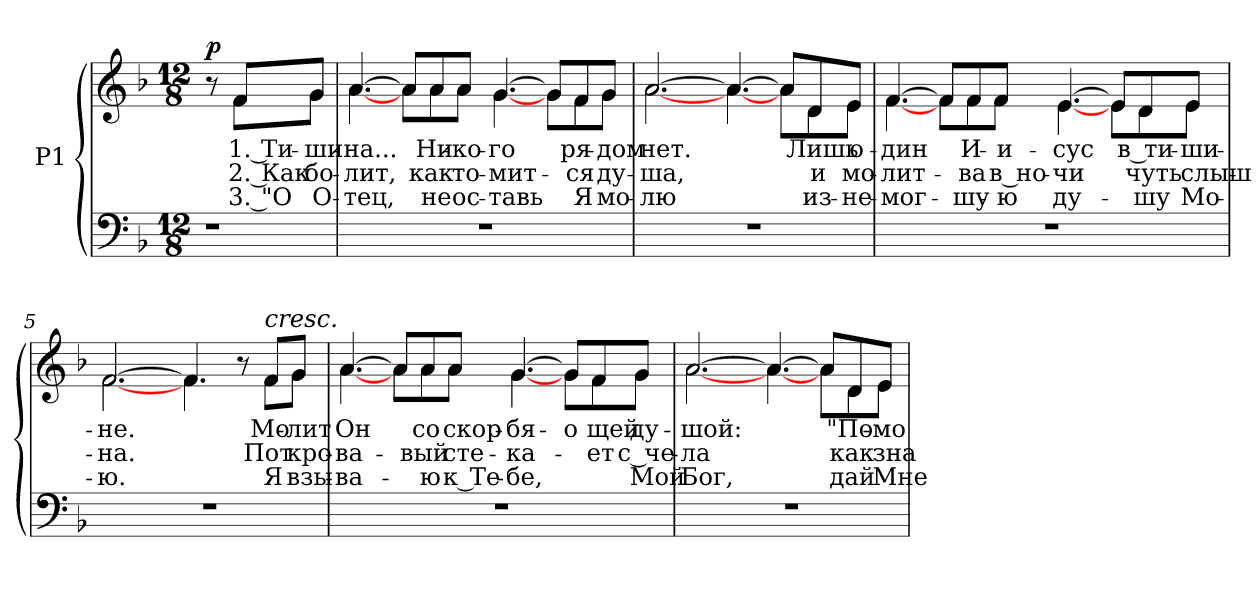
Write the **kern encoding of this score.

**kern	**kern	**text	**text	**text	**dynam
*part1	*part1	*part1	*part1	*part1	*part1
*staff2	*staff1	*staff1	*staff1	*staff1	*staff1/2
*I"P1	*	*	*	*	*
!!LO:PB:g=z
*clefF4	*clefG2	*	*	*	*
*k[b-]	*k[b-]	*	*	*	*
*d:	*d:	*	*	*	*
*M12/8	*M12/8	*	*	*	*
=1	=1	=1	=1	=1	=1
!	!LO:TX:a:B:t=Espressivo	!	!	!	!
!LO:N:vis=1	!	!	!	!	!
*	*^	*	*	*	*
4.r	8r	8ryy	.	.	.	p
!	!	!	!LO:LY:b:color=#000000	!LO:LY:b:color=#000000	!LO:LY:b:color=#000000	!
.	8fi/L	8fi\L	1. Ти-	2. Как	3. "О	.
!	!	!	!LO:LY:b:color=#000000	!LO:LY:b:color=#000000	!LO:LY:b:color=#000000	!
.	8gi/J	8gi\J	-ши-	бо-	-О-	.
=2	=2	=2	=2	=2	=2	=2
!LO:N:vis=1	!	!	!	!	!	!
!	!	!	!LO:LY:b:color=#000000	!LO:LY:b:color=#000000	!LO:LY:b:color=#000000	!
1.r	[4.ai/	[4.ai\	-на...	лит,	-тец,	.
.	8ai/L]	8ai\L	.	.	.	.
!	!	!	!LO:LY:b:color=#000000	!LO:LY:b:color=#000000	!LO:LY:b:color=#000000	!
.	8ai/	8ai\	Ни-	как	не	.
!	!	!	!LO:LY:b:color=#000000	!LO:LY:b:color=#000000	!LO:LY:b:color=#000000	!
.	8ai/J	8ai\J	-ко-	то-	-ос-	.
!	!	!	!LO:LY:b:color=#000000	!LO:LY:b:color=#000000	!LO:LY:b:color=#000000	!
.	[4.gi/	[4.gi\	-го	-мит-	-тавь	.
.	8gi/L]	8gi\L	.	.	.	.
!	!	!	!LO:LY:b:color=#000000	!LO:LY:b:color=#000000	!LO:LY:b:color=#000000	!
.	8fi/	8fi\	ря-	ся	Я	.
!	!	!	!LO:LY:b:color=#000000	!LO:LY:b:color=#000000	!LO:LY:b:color=#000000	!
.	8gi/J	8gi\J	-дом	ду-	-мо-	.
=3	=3	=3	=3	=3	=3	=3
!LO:N:vis=1	!	!	!	!	!	!
!	!	!	!LO:LY:b:color=#000000	!LO:LY:b:color=#000000	!LO:LY:b:color=#000000	!
1.r	[2.ai/	[2.ai\	нет.	-ша,	лю	.
.	4.ai/_	[4.ai\	.	.	.	.
.	8ai/L]	8ai\L	.	.	.	.
!	!	!	!LO:LY:b:color=#000000	!LO:LY:b:color=#000000	!LO:LY:b:color=#000000	!
.	8di/	8di\	Лишь	-и	из-	.
!	!	!	!LO:LY:b:color=#000000	!LO:LY:b:color=#000000	!LO:LY:b:color=#000000	!
.	8ei/J	8ei\J	о-	мо-	-не-	.
!!LO:LB:g=z	!!
=4	=4	=4	=4	=4	=4	=4
!LO:N:vis=1	!	!	!	!	!	!
!	!	!	!LO:LY:b:color=#000000	!LO:LY:b:color=#000000	!LO:LY:b:color=#000000	!
1.r	[4.fi/	[4.fi\	-дин	-лит-	-мог-	.
.	8fi/L]	8fi\L	.	.	.	.
!	!	!	!LO:LY:b:color=#000000	!LO:LY:b:color=#000000	!LO:LY:b:color=#000000	!
.	8fi/	8fi\	И-	-ва	шу-	.
!	!	!	!LO:LY:b:color=#000000	!LO:LY:b:color=#000000	!LO:LY:b:color=#000000	!
.	8fi/J	8fi\J	-и-	в но-	-ю	.
!	!	!	!LO:LY:b:color=#000000	!LO:LY:b:color=#000000	!LO:LY:b:color=#000000	!
.	[4.ei/	[4.ei\	-сус	-чи	ду-	.
.	8ei/L]	8ei\L	.	.	.	.
!	!	!	!LO:LY:b:color=#000000	!LO:LY:b:color=#000000	!LO:LY:b:color=#000000	!
.	8di/	8di\	в ти-	-чуть	шу	.
!	!	!	!LO:LY:b:color=#000000	!LO:LY:b:color=#000000	!LO:LY:b:color=#000000	!
.	8ei/J	8ei\J	-ши-	-слыш-	Мо-	.
=5	=5	=5	=5	=5	=5	=5
!LO:N:vis=1	!	!	!	!	!	!
!	!	!	!LO:LY:b:color=#000000	!LO:LY:b:color=#000000	!LO:LY:b:color=#000000	!
1.r	[2.fi/	[2.fi\	-не.	-на.	ю.	.
.	4.fi/]	4.fi\	.	.	.	.
.	8r	8ryy	.	.	.	.
!	!LO:TX:a:i:t=cresc.	!	!	!	!	!
!	!	!	!LO:LY:b:color=#000000	!LO:LY:b:color=#000000	!LO:LY:b:color=#000000	!
.	8fi/L	8fi\L	Мо-	Пот	Я	.
!	!	!	!LO:LY:b:color=#000000	!LO:LY:b:color=#000000	!LO:LY:b:color=#000000	!
.	8gi/J	8gi\J	-лит	-кро-	взы-	.
=6	=6	=6	=6	=6	=6	=6
!LO:N:vis=1	!	!	!	!	!	!
!	!	!	!LO:LY:b:color=#000000	!LO:LY:b:color=#000000	!LO:LY:b:color=#000000	!
1.r	[4.ai/	[4.ai\	Он	-ва-	-ва-	.
.	8ai/L]	8ai\L	.	.	.	.
!	!	!	!LO:LY:b:color=#000000	!LO:LY:b:color=#000000	!LO:LY:b:color=#000000	!
.	8ai/	8ai\	со	-вый	ю	.
!	!	!	!LO:LY:b:color=#000000	!LO:LY:b:color=#000000	!LO:LY:b:color=#000000	!
.	8ai/J	8ai\J	скор-	-сте-	к Те-	.
!	!	!	!LO:LY:b:color=#000000	!LO:LY:b:color=#000000	!LO:LY:b:color=#000000	!
.	[4.gi/	[4.gi\	-бя-	-ка-	-бе,	.
!	!	!	!LO:LY:b:color=#000000	!	!	!
.	8gi/L]	8gi\L	о	.	.	.
!	!	!	!LO:LY:b:color=#000000	!LO:LY:b:color=#000000	!	!
.	8fi/	8fi\	-щей	ет	.	.
!	!	!	!LO:LY:b:color=#000000	!LO:LY:b:color=#000000	!LO:LY:b:color=#000000	!
.	8gi/J	8gi\J	ду-	с че--	Мой	.
!!LO:LB:g=z	!!
=7	=7	=7	=7	=7	=7	=7
!LO:N:vis=1	!	!	!	!	!	!
!	!	!	!LO:LY:b:color=#000000	!LO:LY:b:color=#000000	!LO:LY:b:color=#000000	!
1.r	[2.ai/	[2.ai\	шой:	-ла	Бог,	.
.	4.ai/_	[4.ai\	.	.	.	.
.	8ai/L]	8ai\L	.	.	.	.
!	!	!	!LO:LY:b:color=#000000	!LO:LY:b:color=#000000	!LO:LY:b:color=#000000	!
.	8di/	8di\	"По-	как	дай	.
!	!	!	!LO:LY:b:color=#000000	!LO:LY:b:color=#000000	!LO:LY:b:color=#000000	!
.	8ei/J	8ei\J	-мо-	зна-	-Мне	.
*	*v	*v	*	*	*	*
=	=	=	=	=	=
*-	*-	*-	*-	*-	*-
